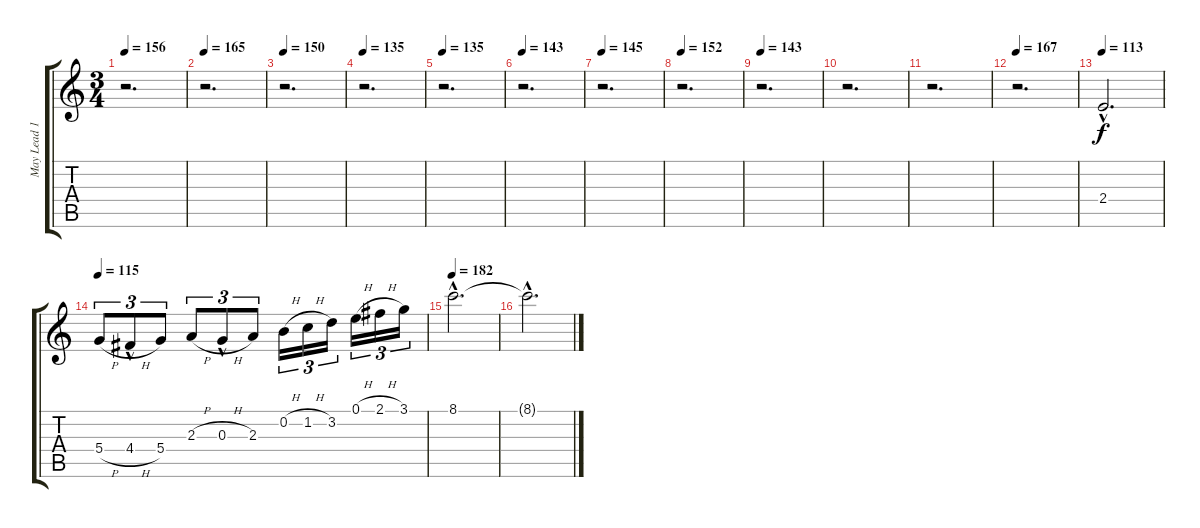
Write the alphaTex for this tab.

\track ("May Lead 1" "May Lead 1") {instrument overdrivenguitar}
\staff {score tabs}
\tuning (E4 B3 G3 D3 A2 E2) {hide}
\ts (3 4)
\tempo 156
\clef g2
\ks c
r.2{d dy f} |
\tempo 165
r.2{d} |
\tempo 150
r.2{d} |
\tempo 135
r.2{d} |
\tempo 135
r.2{d} |
\tempo 143
r.2{d} |
\tempo 145
r.2{d} |
\tempo 152
r.2{d} |
\tempo 143
r.2{d} |
r.2{d} |
r.2{d} |
\tempo 167
r.2{d} |
\tempo 113
2.4{hac}.2{d} |
\tempo 115
5.4{h}.8{tu (3 2)} 4.4{h hac}.8{tu (3 2)} 5.4.8{tu (3 2)} 2.3{h}.8{tu (3 2)} 0.3{h hac}.8{tu (3 2)} 2.3.8{tu (3 2)} 0.2{h}.16{tu (3 2)} 1.2{h}.16{tu (3 2)} 3.2.16{tu (3 2)} 0.1{h}.16{tu (3 2)} 2.1{h}.16{tu (3 2)} 3.1.16{tu (3 2)} |
\tempo 182
8.1{hac}.2{d} |
8.1{hac t}.2{d}
